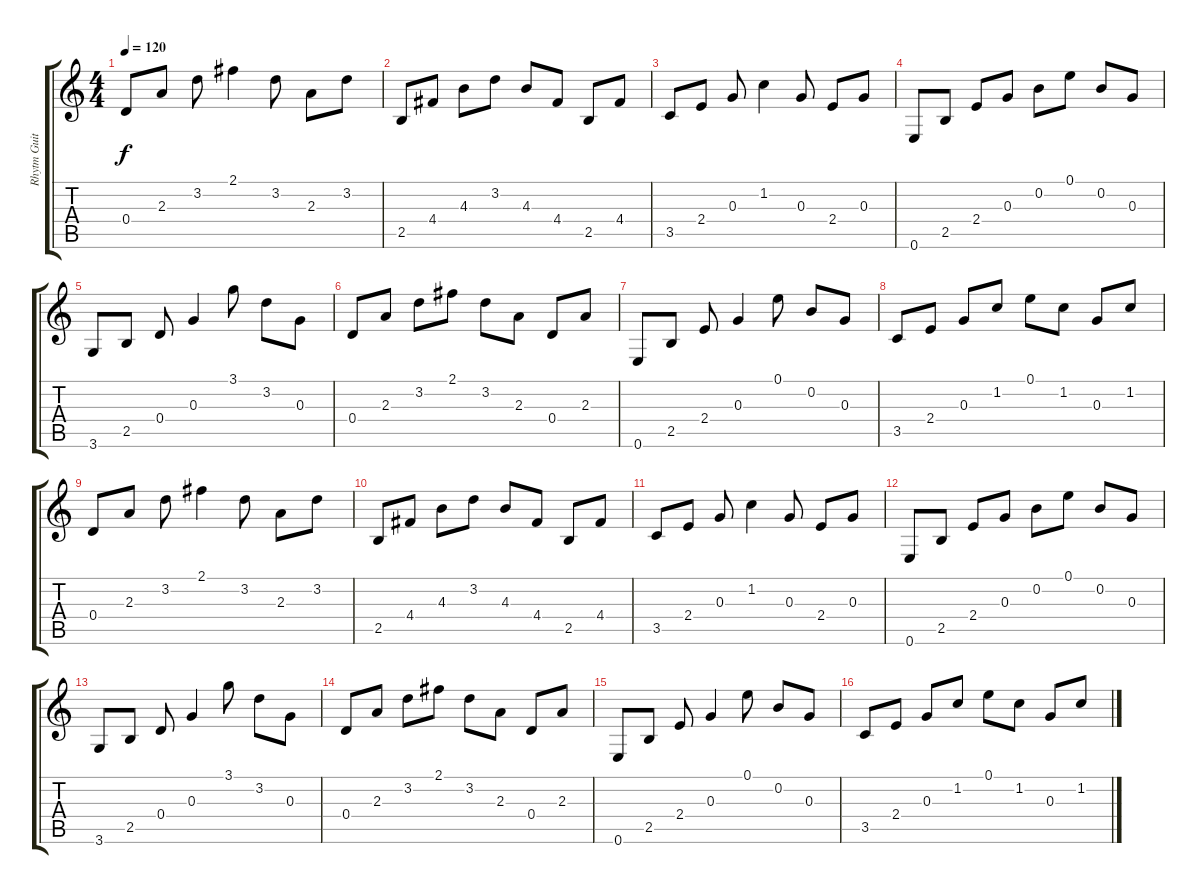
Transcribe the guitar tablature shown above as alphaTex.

\track ("Rhytm Guitar" "Rhytm Guit") {instrument acousticguitarsteel}
\staff {score tabs}
\tuning (E4 B3 G3 D3 A2 E2) {hide}
\ts (4 4)
\tempo 120
\clef g2
\ks c
0.4.8{dy f} 2.3.8 3.2.8 2.1.4 3.2.8 2.3.8 3.2.8 |
2.5.8 4.4.8 4.3.8 3.2.8 4.3.8 4.4.8 2.5.8 4.4.8 |
3.5.8 2.4.8 0.3.8 1.2.4 0.3.8 2.4.8 0.3.8 |
0.6.8 2.5.8 2.4.8 0.3.8 0.2.8 0.1.8 0.2.8 0.3.8 |
3.6.8 2.5.8 0.4.8 0.3.4 3.1.8 3.2.8 0.3.8 |
0.4.8 2.3.8 3.2.8 2.1.8 3.2.8 2.3.8 0.4.8 2.3.8 |
0.6.8 2.5.8 2.4.8 0.3.4 0.1.8 0.2.8 0.3.8 |
3.5.8 2.4.8 0.3.8 1.2.8 0.1.8 1.2.8 0.3.8 1.2.8 |
0.4.8 2.3.8 3.2.8 2.1.4 3.2.8 2.3.8 3.2.8 |
2.5.8 4.4.8 4.3.8 3.2.8 4.3.8 4.4.8 2.5.8 4.4.8 |
3.5.8 2.4.8 0.3.8 1.2.4 0.3.8 2.4.8 0.3.8 |
0.6.8 2.5.8 2.4.8 0.3.8 0.2.8 0.1.8 0.2.8 0.3.8 |
3.6.8 2.5.8 0.4.8 0.3.4 3.1.8 3.2.8 0.3.8 |
0.4.8 2.3.8 3.2.8 2.1.8 3.2.8 2.3.8 0.4.8 2.3.8 |
0.6.8 2.5.8 2.4.8 0.3.4 0.1.8 0.2.8 0.3.8 |
3.5.8 2.4.8 0.3.8 1.2.8 0.1.8 1.2.8 0.3.8 1.2.8
